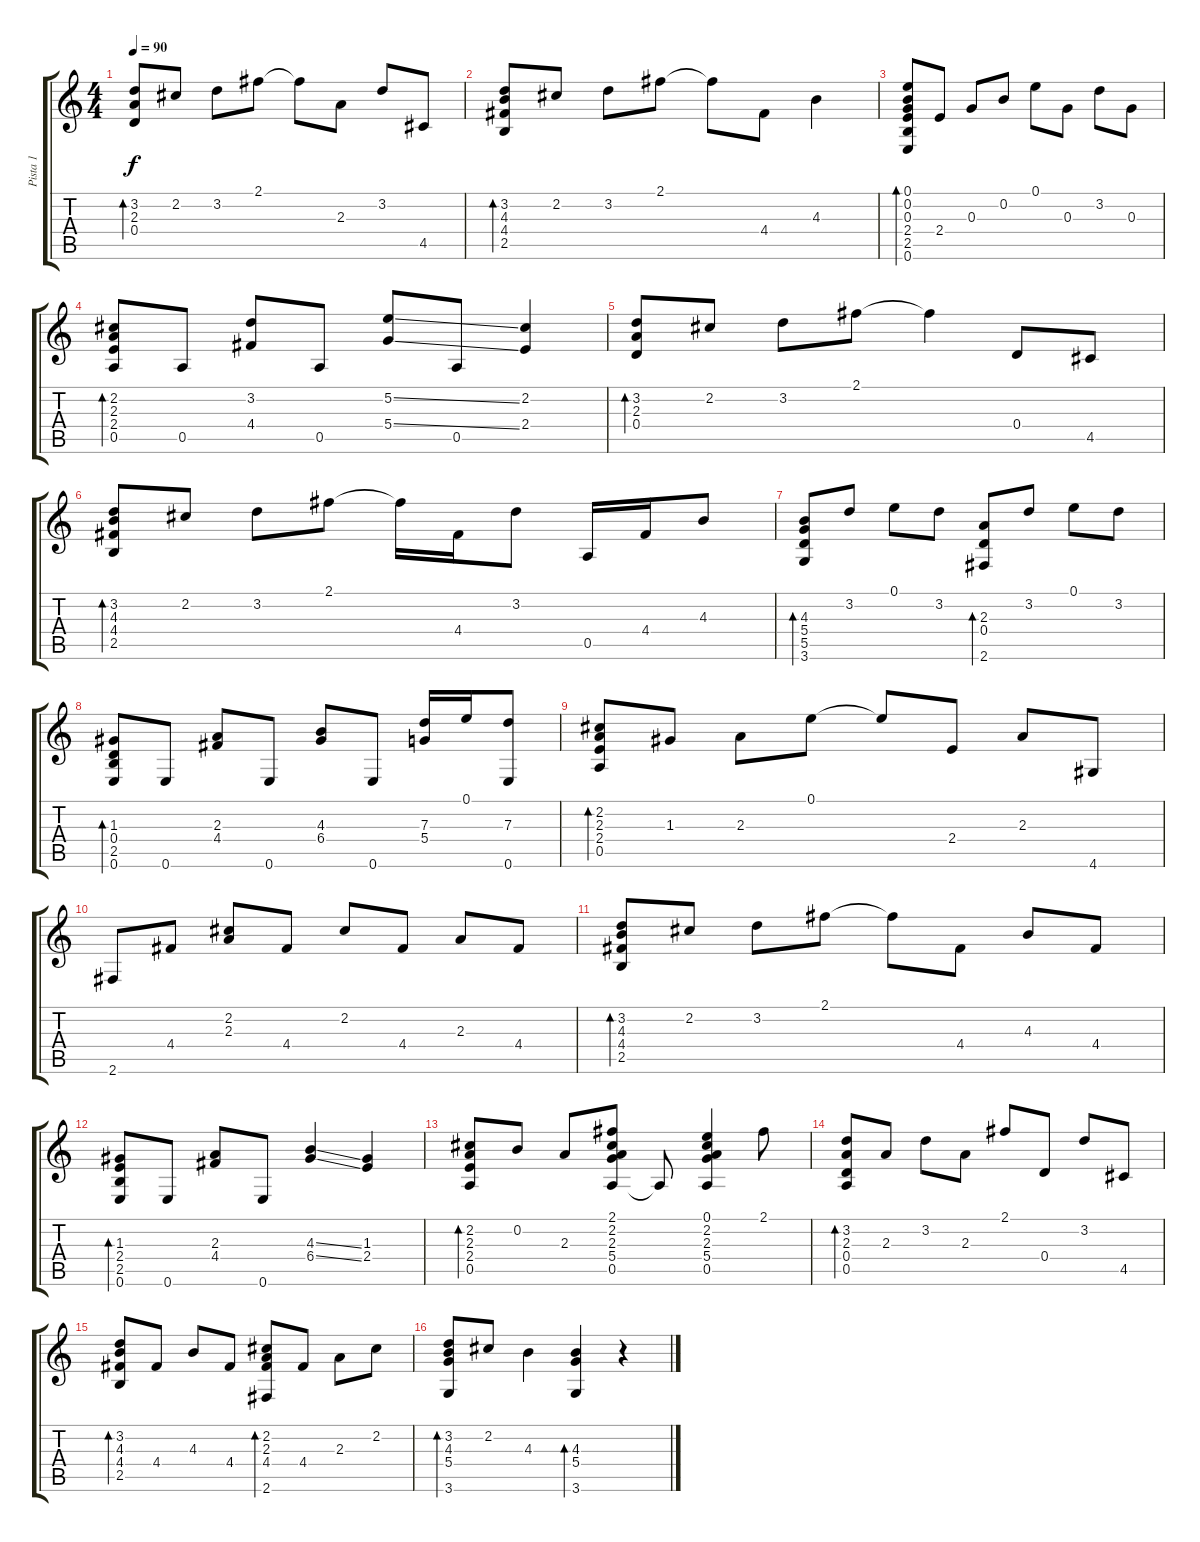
\track ("Pista 1" "Pista 1") {instrument acousticguitarnylon}
\staff {score tabs}
\tuning (E4 B3 G3 D3 A2 E2) {hide}
\ts (4 4)
\tempo 90
\clef g2
\ks c
(3.2 2.3 0.4).8{bd 120 dy f instrument acousticguitarnylon} 2.2.8 3.2.8 2.1.8 2.1{t}.8 2.3.8 3.2.8 4.5.8 |
(3.2 4.3 4.4 2.5).8{bd 120} 2.2.8 3.2.8 2.1.8 2.1{t}.8 4.4.8 4.3.4 |
(0.1 0.2 0.3 2.4 2.5 0.6).8{bd 120} 2.4.8 0.3.8 0.2.8 0.1.8 0.3.8 3.2.8 0.3.8 |
(2.2 2.3 2.4 0.5).8{bd 120} 0.5.8 (3.2 4.4).8 0.5.8 (5.2{ss} 5.4{ss}).8 0.5.8 (2.2 2.4).4 |
(3.2 2.3 0.4).8{bd 120} 2.2.8 3.2.8 2.1.8 2.1{t}.4 0.4.8 4.5.8 |
(3.2 4.3 4.4 2.5).8{bd 120} 2.2.8 3.2.8 2.1.8 2.1{t}.16 4.4.16 3.2.8 0.5.16 4.4.16 4.3.8 |
(4.3 5.4 5.5 3.6).8{bd 120} 3.2.8 0.1.8 3.2.8 (2.3 0.4 2.6).8{bd 120} 3.2.8 0.1.8 3.2.8 |
(1.3 0.4 2.5 0.6).8{bd 120} 0.6.8 (2.3 4.4).8 0.6.8 (4.3 6.4).8 0.6.8 (7.3 5.4).16 0.1.16 (7.3 0.6).8 |
(2.2 2.3 2.4 0.5).8{bd 120} 1.3.8 2.3.8 0.1.8 0.1{t}.8 2.4.8 2.3.8 4.6.8 |
2.6.8 4.4.8 (2.2 2.3).8 4.4.8 2.2.8 4.4.8 2.3.8 4.4.8 |
(3.2 4.3 4.4 2.5).8{bd 120} 2.2.8 3.2.8 2.1.8 2.1{t}.8 4.4.8 4.3.8 4.4.8 |
(1.3 2.4 2.5 0.6).8{bd 120} 0.6.8 (2.3 4.4).8 0.6.8 (4.3{ss} 6.4{ss}).4 (1.3 2.4).4 |
(2.2 2.3 2.4 0.5).8{bd 120} 0.2.8 2.3.8 (2.1 2.2 2.3 5.4 0.5).8 0.5{t}.8 (0.1 2.2 2.3 5.4 0.5).4 2.1.8 |
(3.2 2.3 0.4 0.5).8{bd 120} 2.3.8 3.2.8 2.3.8 2.1.8 0.4.8 3.2.8 4.5.8 |
(3.2 4.3 4.4 2.5).8{bd 120} 4.4.8 4.3.8 4.4.8 (2.2 2.3 4.4 2.6).8{bd 120} 4.4.8 2.3.8 2.2.8 |
(3.2 4.3 5.4 3.6).8{bd 120} 2.2.8 4.3.4 (4.3 5.4 3.6).4{bd 120} r.4
